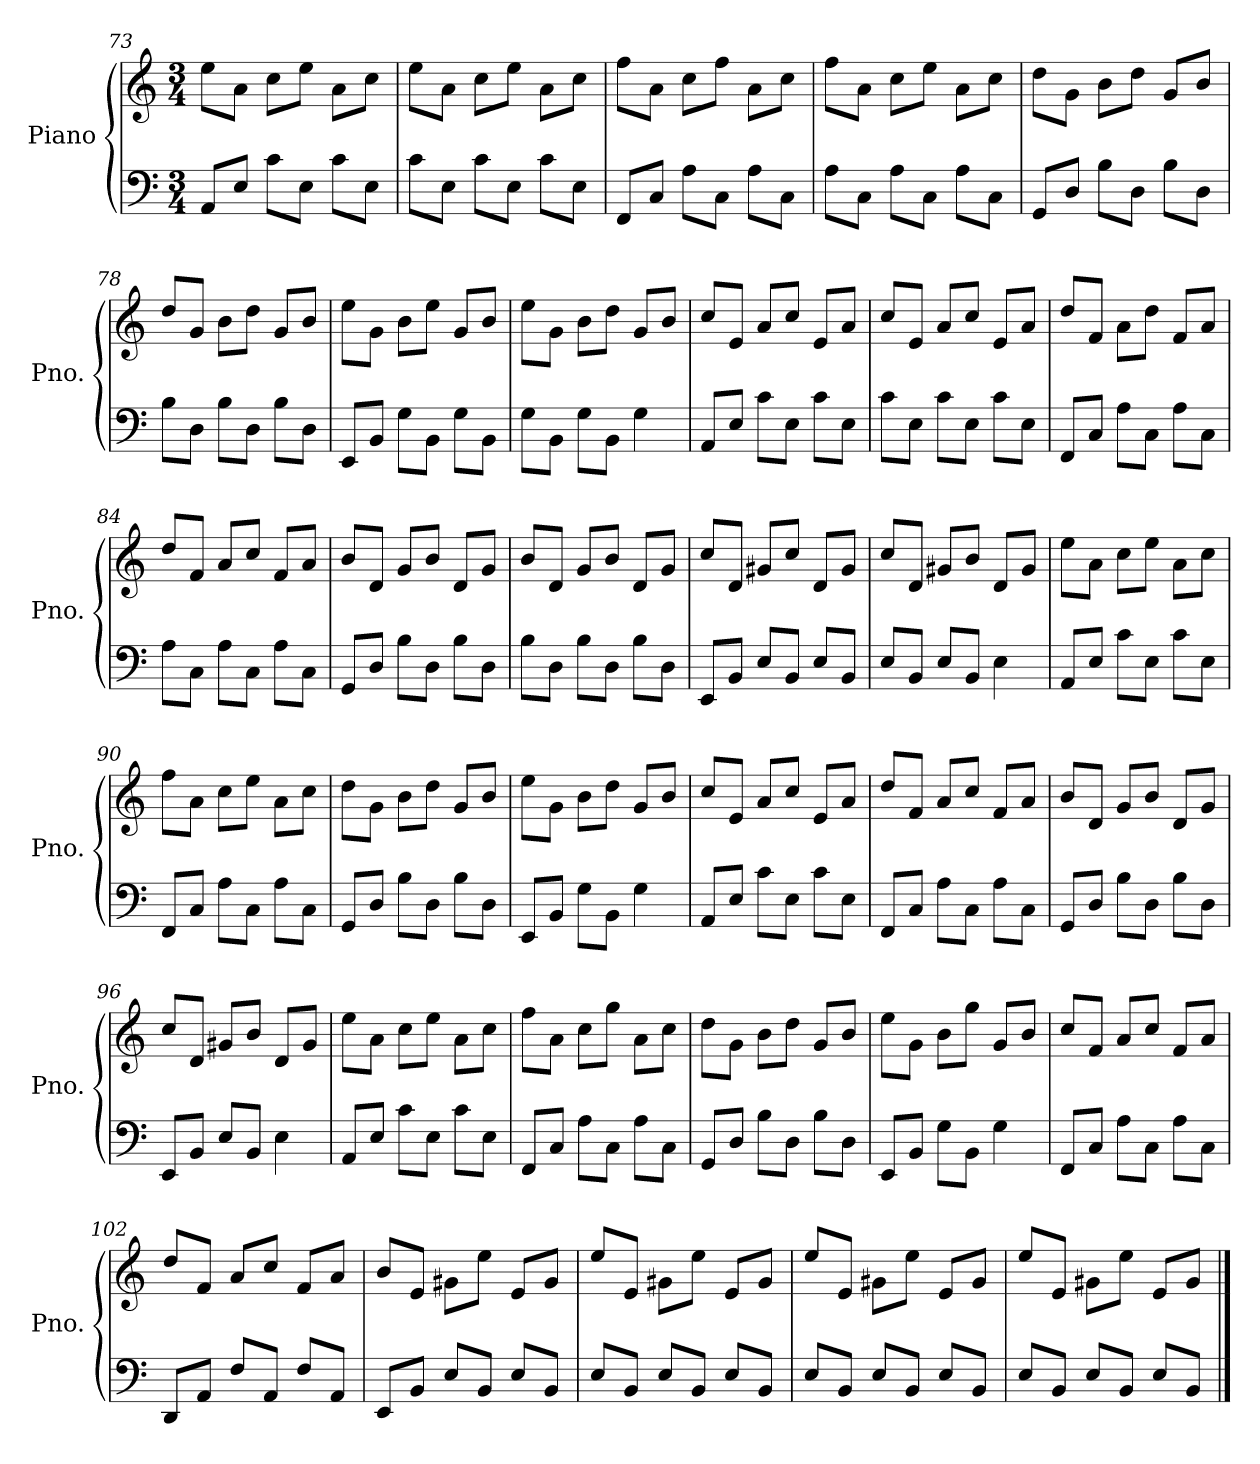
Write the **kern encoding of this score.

**kern	**kern
*part1	*part1
*staff2	*staff1
*I"Piano	*
*I'Pno.	*
*clefF4	*clefG2
*k[]	*k[]
*M3/4	*M3/4
=73	=73
8AA/L	8ee\L
8E/J	8a\J
8c\L	8cc\L
8E\J	8ee\J
8c\L	8a\L
8E\J	8cc\J
=74	=74
8c\L	8ee\L
8E\J	8a\J
8c\L	8cc\L
8E\J	8ee\J
8c\L	8a\L
8E\J	8cc\J
!!LO:LB:g=z
=75	=75
8FF/L	8ff\L
8C/J	8a\J
8A\L	8cc\L
8C\J	8ff\J
8A\L	8a\L
8C\J	8cc\J
=76	=76
8A\L	8ff\L
8C\J	8a\J
8A\L	8cc\L
8C\J	8ee\J
8A\L	8a\L
8C\J	8cc\J
=77	=77
8GG/L	8dd\L
8D/J	8g\J
8B\L	8b\L
8D\J	8dd\J
8B\L	8g/L
8D\J	8b/J
=78	=78
8B\L	8dd/L
8D\J	8g/J
8B\L	8b\L
8D\J	8dd\J
8B\L	8g/L
8D\J	8b/J
=79	=79
8EE/L	8ee\L
8BB/J	8g\J
8G\L	8b\L
8BB\J	8ee\J
8G\L	8g/L
8BB\J	8b/J
=80	=80
8G\L	8ee\L
8BB\J	8g\J
8G\L	8b\L
8BB\J	8dd\J
4G\	8g/L
.	8b/J
=81	=81
8AA/L	8cc/L
8E/J	8e/J
8c\L	8a/L
8E\J	8cc/J
8c\L	8e/L
8E\J	8a/J
!!LO:LB:g=z
=82	=82
8c\L	8cc/L
8E\J	8e/J
8c\L	8a/L
8E\J	8cc/J
8c\L	8e/L
8E\J	8a/J
=83	=83
8FF/L	8dd/L
8C/J	8f/J
8A\L	8a\L
8C\J	8dd\J
8A\L	8f/L
8C\J	8a/J
=84	=84
8A\L	8dd/L
8C\J	8f/J
8A\L	8a/L
8C\J	8cc/J
8A\L	8f/L
8C\J	8a/J
=85	=85
8GG/L	8b/L
8D/J	8d/J
8B\L	8g/L
8D\J	8b/J
8B\L	8d/L
8D\J	8g/J
=86	=86
8B\L	8b/L
8D\J	8d/J
8B\L	8g/L
8D\J	8b/J
8B\L	8d/L
8D\J	8g/J
=87	=87
8EE/L	8cc/L
8BB/J	8d/J
8E/L	8g#X/L
8BB/J	8cc/J
8E/L	8d/L
8BB/J	8g#/J
!!LO:PB:g=z
=88	=88
8E/L	8cc/L
8BB/J	8d/J
8E/L	8g#X/L
8BB/J	8b/J
4E\	8d/L
.	8g#/J
=89	=89
8AA/L	8ee\L
8E/J	8a\J
8c\L	8cc\L
8E\J	8ee\J
8c\L	8a\L
8E\J	8cc\J
=90	=90
8FF/L	8ff\L
8C/J	8a\J
8A\L	8cc\L
8C\J	8ee\J
8A\L	8a\L
8C\J	8cc\J
=91	=91
8GG/L	8dd\L
8D/J	8g\J
8B\L	8b\L
8D\J	8dd\J
8B\L	8g/L
8D\J	8b/J
=92	=92
8EE/L	8ee\L
8BB/J	8g\J
8G\L	8b\L
8BB\J	8dd\J
4G\	8g/L
.	8b/J
=93	=93
8AA/L	8cc/L
8E/J	8e/J
8c\L	8a/L
8E\J	8cc/J
8c\L	8e/L
8E\J	8a/J
!!LO:LB:g=z
=94	=94
8FF/L	8dd/L
8C/J	8f/J
8A\L	8a/L
8C\J	8cc/J
8A\L	8f/L
8C\J	8a/J
=95	=95
8GG/L	8b/L
8D/J	8d/J
8B\L	8g/L
8D\J	8b/J
8B\L	8d/L
8D\J	8g/J
=96	=96
8EE/L	8cc/L
8BB/J	8d/J
8E/L	8g#X/L
8BB/J	8b/J
4E\	8d/L
.	8g#/J
=97	=97
8AA/L	8ee\L
8E/J	8a\J
8c\L	8cc\L
8E\J	8ee\J
8c\L	8a\L
8E\J	8cc\J
=98	=98
8FF/L	8ff\L
8C/J	8a\J
8A\L	8cc\L
8C\J	8gg\J
8A\L	8a\L
8C\J	8cc\J
=99	=99
8GG/L	8dd\L
8D/J	8g\J
8B\L	8b\L
8D\J	8dd\J
8B\L	8g/L
8D\J	8b/J
!!LO:LB:g=z
=100	=100
8EE/L	8ee\L
8BB/J	8g\J
8G\L	8b\L
8BB\J	8gg\J
4G\	8g/L
.	8b/J
=101	=101
8FF/L	8cc/L
8C/J	8f/J
8A\L	8a/L
8C\J	8cc/J
8A\L	8f/L
8C\J	8a/J
=102	=102
8DD/L	8dd/L
8AA/J	8f/J
8F/L	8a/L
8AA/J	8cc/J
8F/L	8f/L
8AA/J	8a/J
=103	=103
8EE/L	8b/L
8BB/J	8e/J
8E/L	8g#X\L
8BB/J	8ee\J
8E/L	8e/L
8BB/J	8g#/J
=104	=104
8E/L	8ee/L
8BB/J	8e/J
8E/L	8g#X\L
8BB/J	8ee\J
8E/L	8e/L
8BB/J	8g#/J
=105	=105
8E/L	8ee/L
8BB/J	8e/J
8E/L	8g#X\L
8BB/J	8ee\J
8E/L	8e/L
8BB/J	8g#/J
!!LO:LB:g=z
=106	=106
8E/L	8ee/L
8BB/J	8e/J
8E/L	8g#X\L
8BB/J	8ee\J
8E/L	8e/L
8BB/J	8g#/J
==	==
*-	*-
